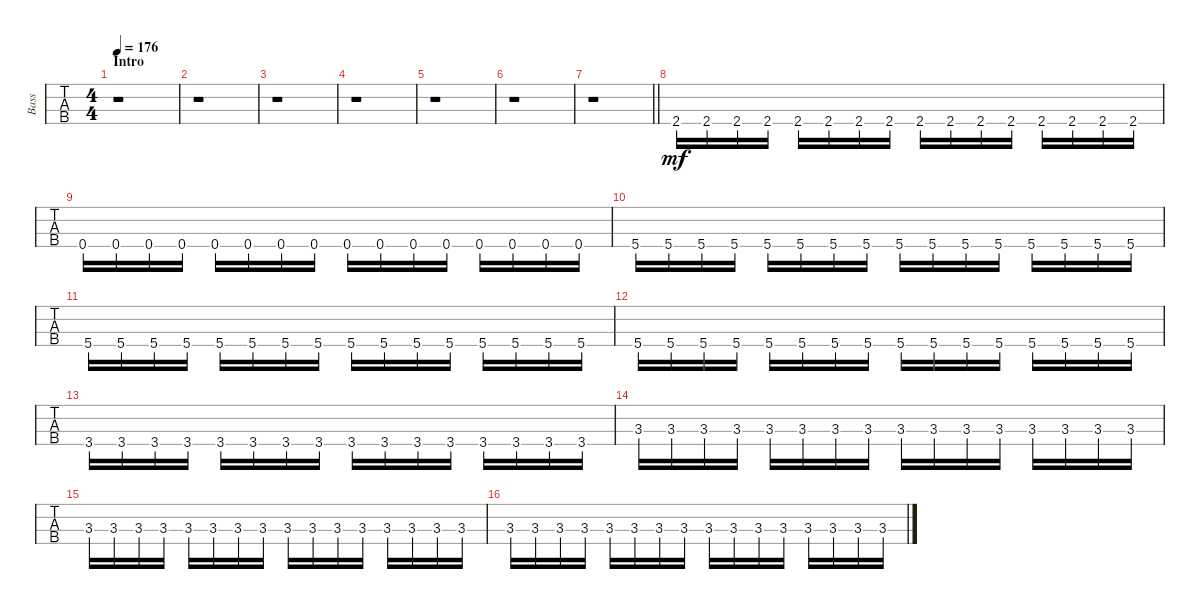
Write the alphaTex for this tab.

\track ("Bass" "Bass") {instrument electricbassfinger}
\staff {tabs}
\tuning (G2 D2 A1 E1) {hide}
\ts (4 4)
\section ("" "Intro")
\tempo 176
\clef f4
\ks f#minor
r.1{dy mf instrument electricbassfinger} |
r.1 |
r.1 |
r.1 |
r.1 |
r.1 |
\barLineRight lightlight
r.1 |
\section ("" "")
2.4.16 2.4.16 2.4.16 2.4.16 2.4.16 2.4.16 2.4.16 2.4.16 2.4.16 2.4.16 2.4.16 2.4.16 2.4.16 2.4.16 2.4.16 2.4.16 |
0.4.16 0.4.16 0.4.16 0.4.16 0.4.16 0.4.16 0.4.16 0.4.16 0.4.16 0.4.16 0.4.16 0.4.16 0.4.16 0.4.16 0.4.16 0.4.16 |
5.4.16 5.4.16 5.4.16 5.4.16 5.4.16 5.4.16 5.4.16 5.4.16 5.4.16 5.4.16 5.4.16 5.4.16 5.4.16 5.4.16 5.4.16 5.4.16 |
5.4.16 5.4.16 5.4.16 5.4.16 5.4.16 5.4.16 5.4.16 5.4.16 5.4.16 5.4.16 5.4.16 5.4.16 5.4.16 5.4.16 5.4.16 5.4.16 |
\ks aminor
5.4.16 5.4.16 5.4.16 5.4.16 5.4.16 5.4.16 5.4.16 5.4.16 5.4.16 5.4.16 5.4.16 5.4.16 5.4.16 5.4.16 5.4.16 5.4.16 |
3.4.16 3.4.16 3.4.16 3.4.16 3.4.16 3.4.16 3.4.16 3.4.16 3.4.16 3.4.16 3.4.16 3.4.16 3.4.16 3.4.16 3.4.16 3.4.16 |
3.3.16 3.3.16 3.3.16 3.3.16 3.3.16 3.3.16 3.3.16 3.3.16 3.3.16 3.3.16 3.3.16 3.3.16 3.3.16 3.3.16 3.3.16 3.3.16 |
3.3.16 3.3.16 3.3.16 3.3.16 3.3.16 3.3.16 3.3.16 3.3.16 3.3.16 3.3.16 3.3.16 3.3.16 3.3.16 3.3.16 3.3.16 3.3.16 |
\ks cminor
3.3.16 3.3.16 3.3.16 3.3.16 3.3.16 3.3.16 3.3.16 3.3.16 3.3.16 3.3.16 3.3.16 3.3.16 3.3.16 3.3.16 3.3.16 3.3.16
